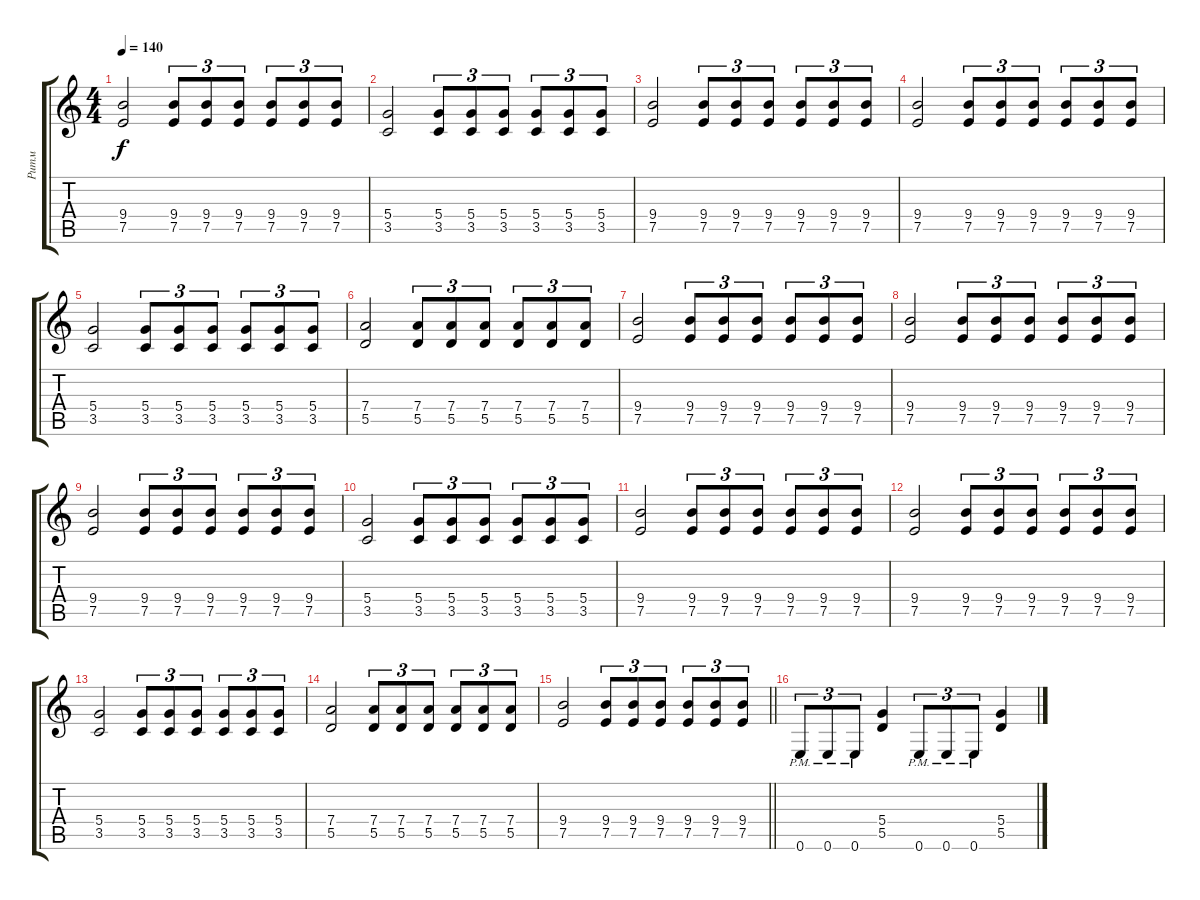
\track ("Ритм" "Ритм") {instrument distortionguitar}
\staff {score tabs}
\tuning (E4 B3 G3 D3 A2 E2) {hide}
\ts (4 4)
\tempo 140
\clef g2
\ks c
(9.4 7.5).2{dy f} (9.4 7.5).8{tu (3 2)} (9.4 7.5).8{tu (3 2)} (9.4 7.5).8{tu (3 2)} (9.4 7.5).8{tu (3 2)} (9.4 7.5).8{tu (3 2)} (9.4 7.5).8{tu (3 2)} |
(5.4 3.5).2 (5.4 3.5).8{tu (3 2)} (5.4 3.5).8{tu (3 2)} (5.4 3.5).8{tu (3 2)} (5.4 3.5).8{tu (3 2)} (5.4 3.5).8{tu (3 2)} (5.4 3.5).8{tu (3 2)} |
(9.4 7.5).2 (9.4 7.5).8{tu (3 2)} (9.4 7.5).8{tu (3 2)} (9.4 7.5).8{tu (3 2)} (9.4 7.5).8{tu (3 2)} (9.4 7.5).8{tu (3 2)} (9.4 7.5).8{tu (3 2)} |
(9.4 7.5).2 (9.4 7.5).8{tu (3 2)} (9.4 7.5).8{tu (3 2)} (9.4 7.5).8{tu (3 2)} (9.4 7.5).8{tu (3 2)} (9.4 7.5).8{tu (3 2)} (9.4 7.5).8{tu (3 2)} |
(5.4 3.5).2 (5.4 3.5).8{tu (3 2)} (5.4 3.5).8{tu (3 2)} (5.4 3.5).8{tu (3 2)} (5.4 3.5).8{tu (3 2)} (5.4 3.5).8{tu (3 2)} (5.4 3.5).8{tu (3 2)} |
(7.4 5.5).2 (7.4 5.5).8{tu (3 2)} (7.4 5.5).8{tu (3 2)} (7.4 5.5).8{tu (3 2)} (7.4 5.5).8{tu (3 2)} (7.4 5.5).8{tu (3 2)} (7.4 5.5).8{tu (3 2)} |
(9.4 7.5).2 (9.4 7.5).8{tu (3 2)} (9.4 7.5).8{tu (3 2)} (9.4 7.5).8{tu (3 2)} (9.4 7.5).8{tu (3 2)} (9.4 7.5).8{tu (3 2)} (9.4 7.5).8{tu (3 2)} |
(9.4 7.5).2 (9.4 7.5).8{tu (3 2)} (9.4 7.5).8{tu (3 2)} (9.4 7.5).8{tu (3 2)} (9.4 7.5).8{tu (3 2)} (9.4 7.5).8{tu (3 2)} (9.4 7.5).8{tu (3 2)} |
(9.4 7.5).2 (9.4 7.5).8{tu (3 2)} (9.4 7.5).8{tu (3 2)} (9.4 7.5).8{tu (3 2)} (9.4 7.5).8{tu (3 2)} (9.4 7.5).8{tu (3 2)} (9.4 7.5).8{tu (3 2)} |
(5.4 3.5).2 (5.4 3.5).8{tu (3 2)} (5.4 3.5).8{tu (3 2)} (5.4 3.5).8{tu (3 2)} (5.4 3.5).8{tu (3 2)} (5.4 3.5).8{tu (3 2)} (5.4 3.5).8{tu (3 2)} |
(9.4 7.5).2 (9.4 7.5).8{tu (3 2)} (9.4 7.5).8{tu (3 2)} (9.4 7.5).8{tu (3 2)} (9.4 7.5).8{tu (3 2)} (9.4 7.5).8{tu (3 2)} (9.4 7.5).8{tu (3 2)} |
(9.4 7.5).2 (9.4 7.5).8{tu (3 2)} (9.4 7.5).8{tu (3 2)} (9.4 7.5).8{tu (3 2)} (9.4 7.5).8{tu (3 2)} (9.4 7.5).8{tu (3 2)} (9.4 7.5).8{tu (3 2)} |
(5.4 3.5).2 (5.4 3.5).8{tu (3 2)} (5.4 3.5).8{tu (3 2)} (5.4 3.5).8{tu (3 2)} (5.4 3.5).8{tu (3 2)} (5.4 3.5).8{tu (3 2)} (5.4 3.5).8{tu (3 2)} |
(7.4 5.5).2 (7.4 5.5).8{tu (3 2)} (7.4 5.5).8{tu (3 2)} (7.4 5.5).8{tu (3 2)} (7.4 5.5).8{tu (3 2)} (7.4 5.5).8{tu (3 2)} (7.4 5.5).8{tu (3 2)} |
\barLineRight lightlight
(9.4 7.5).2 (9.4 7.5).8{tu (3 2)} (9.4 7.5).8{tu (3 2)} (9.4 7.5).8{tu (3 2)} (9.4 7.5).8{tu (3 2)} (9.4 7.5).8{tu (3 2)} (9.4 7.5).8{tu (3 2)} |
0.6{pm}.8{tu (3 2) instrument distortionguitar} 0.6{pm}.8{tu (3 2)} 0.6{pm}.8{tu (3 2)} (5.4 5.5).4 0.6{pm}.8{tu (3 2)} 0.6{pm}.8{tu (3 2)} 0.6{pm}.8{tu (3 2)} (5.4 5.5).4
